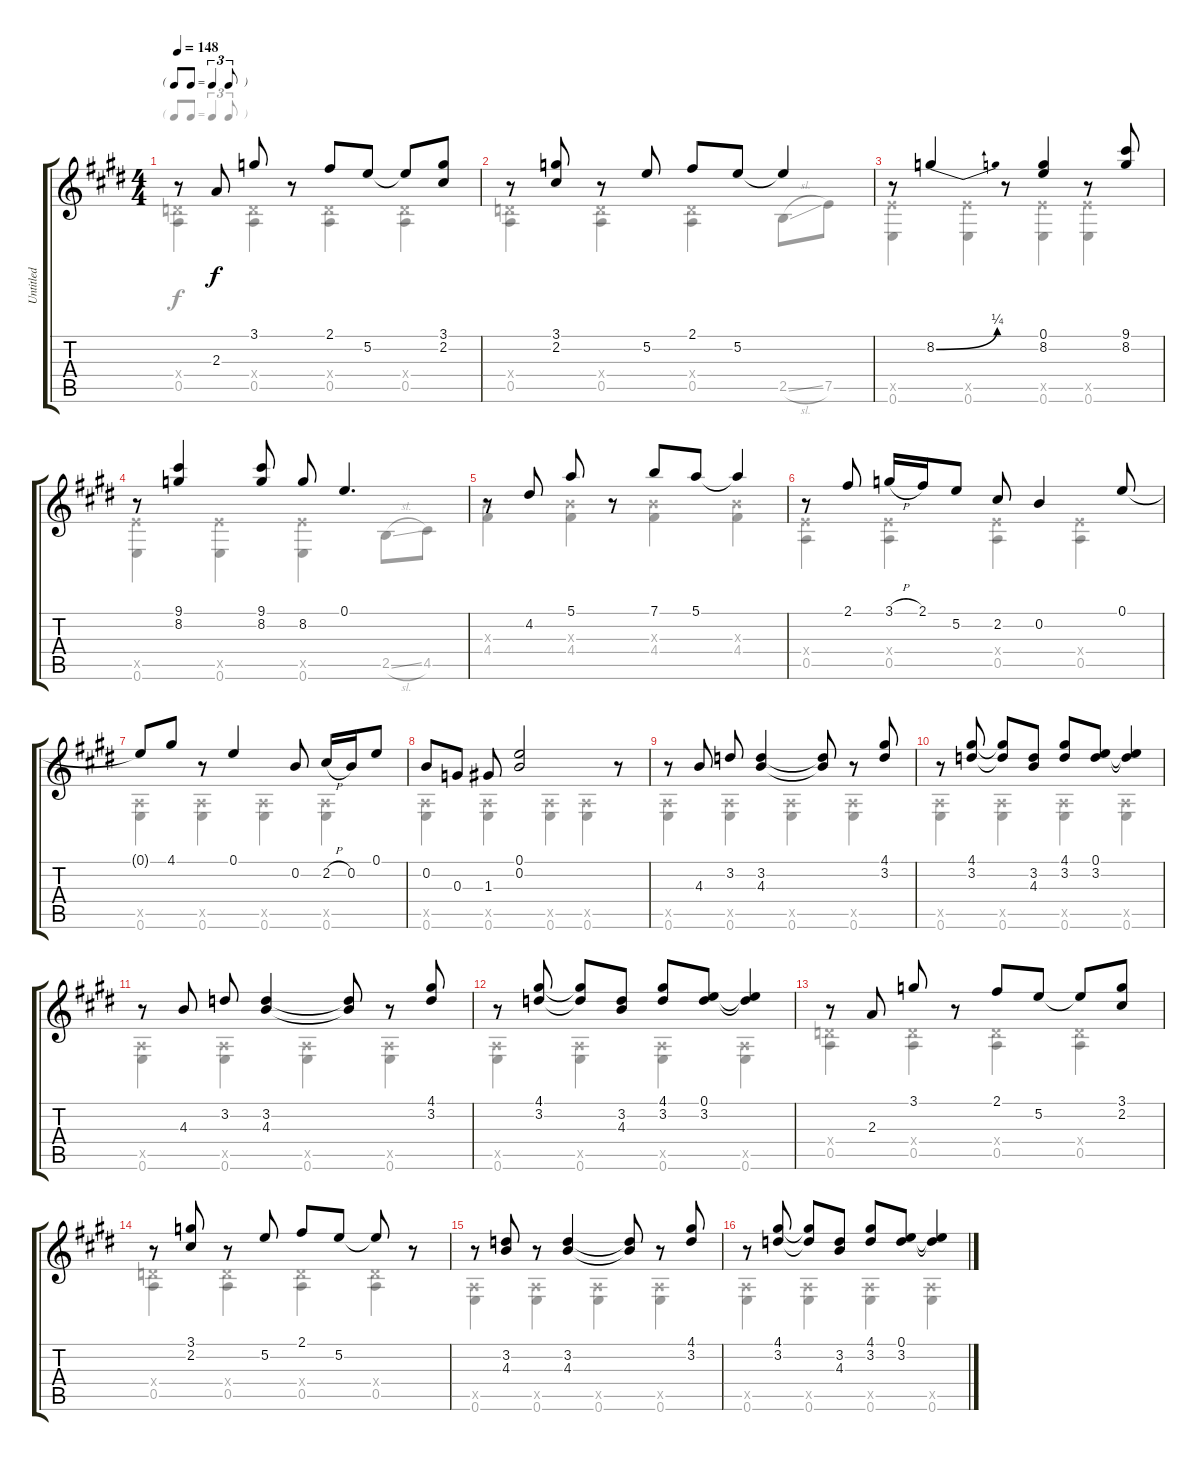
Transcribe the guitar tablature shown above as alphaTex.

\track ("Untitled" "Untitled") {instrument acousticguitarsteel}
\staff {score tabs}
\tuning (E4 B3 G3 D3 A2 E2) {hide}
\voice
\ts (4 4)
\tf triplet8th
\tempo 148
\clef g2
\ks e
r.8{dy f} 2.3.8 3.1.8 r.8 2.1.8 5.2.8 5.2{t}.8 (3.1 2.2).8 |
\ks c#minor
r.8 (3.1 2.2).8 r.8 5.2.8 2.1.8 5.2.8 5.2{t}.4 |
r.8 8.2{be (bend 0 0 60 1)}.4 r.8 (0.1 8.2).4 r.8 (9.1 8.2).8 |
r.8 (9.1 8.2).4 (9.1 8.2).8 8.2.8 0.1.4{d} |
\ks e
r.8 4.2.8 5.1.8 r.8 7.1.8 5.1.8 5.1{t}.4 |
\ks c#minor
r.8 2.1.8 3.1{h}.16 2.1.16 5.2.8 2.2.8 0.2.4 0.1.8 |
0.1{t}.8 4.1.8 r.8 0.1.4 0.2.8 2.2{h}.16 0.2.16 0.1.8 |
0.2.8 0.3.8 1.3.8 (0.1 0.2).2 r.8 |
\ks e
r.8 4.3.8 3.2.8 (3.2 4.3).4 (3.2{t} 4.3{t}).8 r.8 (4.1 3.2).8 |
\ks c#minor
r.8 (4.1 3.2).8 (4.1{t} 3.2{t}).8 (3.2 4.3).8 (4.1 3.2).8 (0.1 3.2).8 (0.1{t} 3.2{t}).4 |
r.8 4.3.8 3.2.8 (3.2 4.3).4 (3.2{t} 4.3{t}).8 r.8 (4.1 3.2).8 |
r.8 (4.1 3.2).8 (4.1{t} 3.2{t}).8 (3.2 4.3).8 (4.1 3.2).8 (0.1 3.2).8 (0.1{t} 3.2{t}).4 |
r.8 2.3.8 3.1.8 r.8 2.1.8 5.2.8 5.2{t}.8 (3.1 2.2).8 |
r.8 (3.1 2.2).8 r.8 5.2.8 2.1.8 5.2.8 5.2{t}.8 r.8 |
r.8 (3.2 4.3).8 r.8 (3.2 4.3).4 (3.2{t} 4.3{t}).8 r.8 (4.1 3.2).8 |
r.8 (4.1 3.2).8 (4.1{t} 3.2{t}).8 (3.2 4.3).8 (4.1 3.2).8 (0.1 3.2).8 (0.1{t} 3.2{t}).4
\voice
\clef g2
\ottava regular
\simile none
\ks e
(0.4{x} 0.5).4{dy f} (0.4{x} 0.5).4 (0.4{x} 0.5).4 (0.4{x} 0.5).4 |
\ks c#minor
(0.4{x} 0.5).4 (0.4{x} 0.5).4 (0.4{x} 0.5).4 2.5{sl}.8 7.5.8 |
(7.5{x} 0.6).4 (7.5{x} 0.6).4 (7.5{x} 0.6).4 (7.5{x} 0.6).4 |
(7.5{x} 0.6).4 (7.5{x} 0.6).4 (7.5{x} 0.6).4 2.5{sl}.8 4.5.8 |
\ks e
(4.3{x} 4.4).4 (4.3{x} 4.4).4 (4.3{x} 4.4).4 (4.3{x} 4.4).4 |
\ks c#minor
(2.4{x} 0.5).4 (2.4{x} 0.5).4 (2.4{x} 0.5).4 (2.4{x} 0.5).4 |
(0.5{x} 0.6).4 (0.5{x} 0.6).4 (0.5{x} 0.6).4 (0.5{x} 0.6).4 |
(0.5{x} 0.6).4 (0.5{x} 0.6).4 (0.5{x} 0.6).4 (0.5{x} 0.6).4 |
\ks e
(0.5{x} 0.6).4 (0.5{x} 0.6).4 (0.5{x} 0.6).4 (0.5{x} 0.6).4 |
\ks c#minor
(0.5{x} 0.6).4 (0.5{x} 0.6).4 (0.5{x} 0.6).4 (0.5{x} 0.6).4 |
(0.5{x} 0.6).4 (0.5{x} 0.6).4 (0.5{x} 0.6).4 (0.5{x} 0.6).4 |
(0.5{x} 0.6).4 (0.5{x} 0.6).4 (0.5{x} 0.6).4 (0.5{x} 0.6).4 |
(0.4{x} 0.5).4 (0.4{x} 0.5).4 (0.4{x} 0.5).4 (0.4{x} 0.5).4 |
(0.4{x} 0.5).4 (0.4{x} 0.5).4 (0.4{x} 0.5).4 (0.4{x} 0.5).4 |
(0.5{x} 0.6).4 (0.5{x} 0.6).4 (0.5{x} 0.6).4 (0.5{x} 0.6).4 |
(0.5{x} 0.6).4 (0.5{x} 0.6).4 (0.5{x} 0.6).4 (0.5{x} 0.6).4
